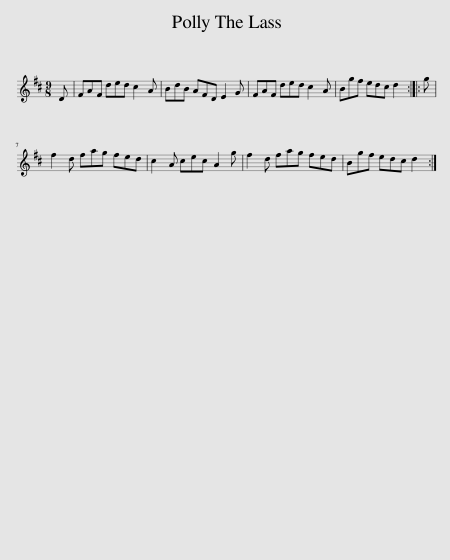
X:1
L:1/8
M:9/8
I:linebreak $
K:D
V:1 treble
V:1
 D | FAF ded c2 A | BdB AFD E2 G | FAF ded c2 A | Bgf edc d2 :: %5
 g |$ f2 d fag fed | c2 A cec A2 g | f2 d fag fed | Bgf edc d2 :| %10
